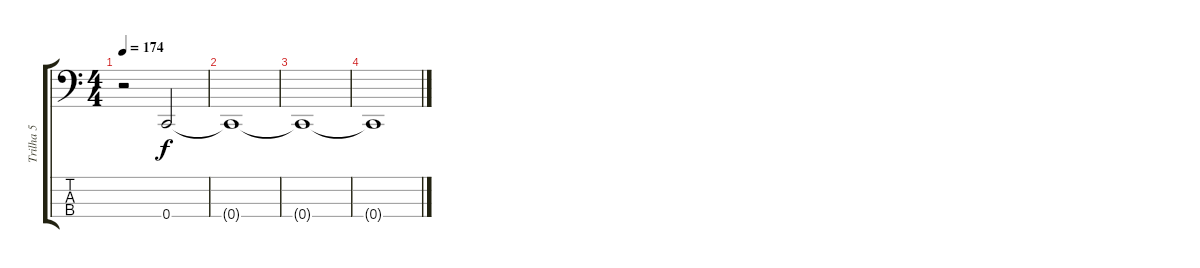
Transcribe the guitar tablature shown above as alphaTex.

\track ("Trilha 5" "Trilha 5") {instrument electricbasspick}
\staff {score tabs}
\tuning (F2 C2 G1 C1) {hide}
\ts (4 4)
\tempo 174
\clef f4
\ks c
r.2{dy f} 0.4.2 |
0.4{t}.1 |
0.4{t}.1 |
0.4{t}.1
